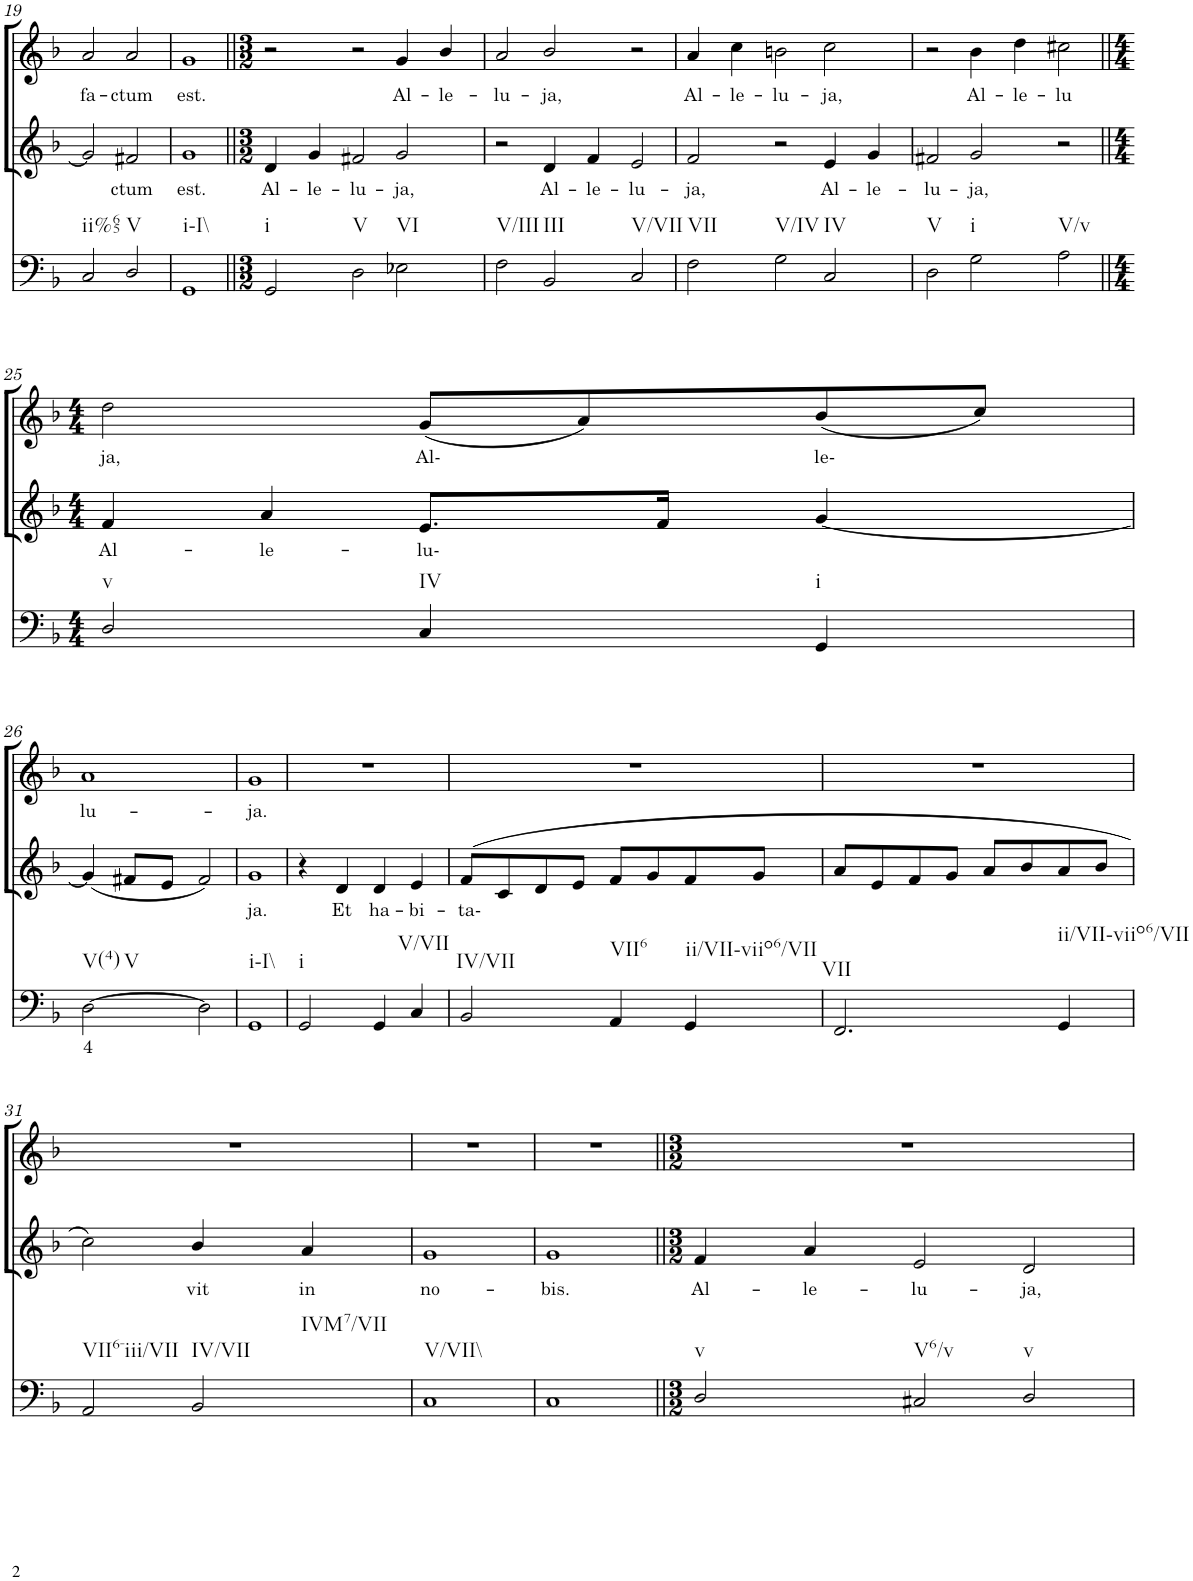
**kern	**text	**kern	**text	**kern	**text
*part3	*part3	*part2	*part2	*part1	*part1
*staff3	*staff3	*staff2	*staff2	*staff1	*staff1
*I"Continuo	*	*I"Soprano II	*	*I"Soprano I	*
!!LO:PB:g=z
*clefF4	*	*clefG2	*	*clefG2	*
*k[b-]	*	*k[b-]	*	*k[b-]	*
*M4/4	*	*M4/4	*	*M4/4	*
=19	=19	=19	=19	=19	=19
!LO:TX:b:t=ii%65	!	!	!	!	!
!	!	!	!	!	!LO:LY:b
2C/	.	2g/]	.	2a/	fa-
!LO:TX:b:t=V	!	!	!	!	!
!	!	!	!LO:LY:b	!	!LO:LY:b
2D/	.	2f#X/	ctum	2a/	ctum
=20	=20	=20	=20	=20	=20
!LO:TX:b:t=i\\-I\\	!	!	!	!	!
!	!	!	!LO:LY:b	!	!LO:LY:b
1GG	.	1g	est.	1g	est.
=21||	=21||	=21||	=21||	=21||	=21||
*M3/2	*	*M3/2	*	*M3/2	*
!LO:TX:b:t=i	!	!	!	!	!
!	!	!	!LO:LY:b	!	!
2GG/	.	4d/	Al-	2r	.
!	!	!	!LO:LY:b	!	!
.	.	4g/	le-	.	.
!LO:TX:b:t=V	!	!	!	!	!
!	!	!	!LO:LY:b	!	!
2D\	.	2f#X/	lu-	2r	.
!LO:TX:b:t=VI	!	!	!	!	!
!	!	!	!LO:LY:b	!	!LO:LY:b
2E-X\	.	2g/	ja,	4g/	Al-
!	!	!	!	!	!LO:LY:b
.	.	.	.	4b-/	le-
=22	=22	=22	=22	=22	=22
!LO:TX:b:t=V/III	!	!	!	!	!
!	!	!	!	!	!LO:LY:b
2F\	.	2r	.	2a/	lu-
!LO:TX:b:t=III	!	!	!	!	!
!	!	!	!LO:LY:b	!	!LO:LY:b
2BB-/	.	4d/	Al-	2b-/	ja,
!	!	!	!LO:LY:b	!	!
.	.	4f/	le-	.	.
!LO:TX:b:t=V/VII	!	!	!	!	!
!	!	!	!LO:LY:b	!	!
2C/	.	2e/	lu-	2r	.
=23	=23	=23	=23	=23	=23
!LO:TX:b:t=VII	!	!	!	!	!
!	!	!	!LO:LY:b	!	!LO:LY:b
2F\	.	2f/	ja,	4a/	Al-
!	!	!	!	!	!LO:LY:b
.	.	.	.	4cc\	le-
!LO:TX:b:t=V/IV	!	!	!	!	!
!	!	!	!	!	!LO:LY:b
2G\	.	2r	.	2bn\	lu-
!LO:TX:b:t=IV	!	!	!	!	!
!	!	!	!LO:LY:b	!	!LO:LY:b
2C/	.	4e/	Al-	2cc\	ja,
!	!	!	!LO:LY:b	!	!
.	.	4g/	le-	.	.
=24	=24	=24	=24	=24	=24
!LO:TX:b:t=V	!	!	!	!	!
!	!	!	!LO:LY:b	!	!
2D\	.	2f#X/	lu-	2r	.
!LO:TX:b:t=i	!	!	!	!	!
!	!	!	!LO:LY:b	!	!LO:LY:b
2G\	.	2g/	ja,	4b-\	Al-
!	!	!	!	!	!LO:LY:b
.	.	.	.	4dd\	le-
!LO:TX:b:t=V/v	!	!	!	!	!
!	!	!	!	!	!LO:LY:b
2A\	.	2r	.	2cc#X\	lu
!!LO:LB:g=z
=25||	=25||	=25||	=25||	=25||	=25||
*M4/4	*	*M4/4	*	*M4/4	*
!LO:TX:b:t=v	!	!	!	!	!
!	!	!	!LO:LY:b	!	!LO:LY:b
2D/	.	4f/	Al-	2dd\	ja,
!	!	!	!LO:LY:b	!	!
.	.	4a/	le-	.	.
!LO:TX:b:t=IV	!	!	!	!	!
!	!	!	!LO:LY:b	!	!LO:LY:b
4C/	.	8.e/L	lu-	(8g/L	Al-
.	.	.	.	8a/)	.
.	.	16f/Jk	.	.	.
!LO:TX:b:t=i	!	!	!	!	!
!	!	!	!	!	!LO:LY:b
4GG/	.	[4g/	.	(8b-/	le-
.	.	.	.	8cc/J)	.
!!LO:LB:g=z
=26	=26	=26	=26	=26	=26
!LO:TX:b:t=V(4)	!	!	!	!	!
!LO:TX:b:t=V	!	!	!	!	!
!	!LO:LY:b	!	!	!	!LO:LY:b
[2D\	4	(4g/]	.	1a	lu-
.	.	8f#X/L	.	.	.
.	.	8e/J	.	.	.
2D\]	.	2f#/)	.	.	.
=27	=27	=27	=27	=27	=27
!LO:TX:b:t=i\\-I\\	!	!	!	!	!
!	!	!	!LO:LY:b	!	!LO:LY:b
1GG	.	1g	ja.	1g	ja.
=28	=28	=28	=28	=28	=28
!LO:TX:b:t=i	!	!	!	!	!
2GG/	.	4r	.	1r	.
!	!	!	!LO:LY:b	!	!
.	.	4d/	Et	.	.
!	!	!	!LO:LY:b	!	!
4GG/	.	4d/	ha-	.	.
!LO:TX:b:t=V/VII	!	!	!	!	!
!	!	!	!LO:LY:b	!	!
4C/	.	4e/	bi-	.	.
=29	=29	=29	=29	=29	=29
!LO:TX:b:t=IV/VII	!	!	!	!	!
!	!	!	!LO:LY:b	!	!
2BB-/	.	(8f/L	ta-	1r	.
.	.	8c/	.	.	.
.	.	8d/	.	.	.
.	.	8e/J	.	.	.
!LO:TX:b:t=VII6	!	!	!	!	!
4AA/	.	8f/L	.	.	.
.	.	8g/	.	.	.
!LO:TX:b:t=ii/VII-viio6/VII	!	!	!	!	!
4GG/	.	8f/	.	.	.
.	.	8g/J	.	.	.
=30	=30	=30	=30	=30	=30
!LO:TX:b:t=VII	!	!	!	!	!
2.FF/	.	8a/L	.	1r	.
.	.	8e/	.	.	.
.	.	8f/	.	.	.
.	.	8g/J	.	.	.
.	.	8a/L	.	.	.
.	.	8b-/	.	.	.
!LO:TX:b:t=ii/VII-viio6/VII	!	!	!	!	!
4GG/	.	8a/	.	.	.
.	.	8b-/J	.	.	.
!!LO:LB:g=z
=31	=31	=31	=31	=31	=31
!LO:TX:b:t=VII6-iii/VII	!	!	!	!	!
2AA/	.	2cc\)	.	1r	.
!LO:TX:b:t=IV/VII	!	!	!	!	!
!LO:TX:b:t=IVM7/VII	!	!	!	!	!
!	!	!	!LO:LY:b	!	!
2BB-/	.	4b-/	vit	.	.
!	!	!	!LO:LY:b	!	!
.	.	4a/	in	.	.
=32	=32	=32	=32	=32	=32
!LO:TX:b:t=V/VII\\	!	!	!	!	!
!	!	!	!LO:LY:b	!	!
1C	.	1g	no-	1r	.
=33	=33	=33	=33	=33	=33
!	!	!	!LO:LY:b	!	!
1C	.	1g	bis.	1r	.
=34||	=34||	=34||	=34||	=34||	=34||
*M3/2	*	*M3/2	*	*M3/2	*
!LO:TX:b:t=v	!	!	!	!	!
!	!	!	!LO:LY:b	!	!
2D/	.	4f/	Al-	1.r	.
!	!	!	!LO:LY:b	!	!
.	.	4a/	le-	.	.
!LO:TX:b:t=V6/v	!	!	!	!	!
!	!	!	!LO:LY:b	!	!
2C#X/	.	2e/	lu-	.	.
!LO:TX:b:t=v	!	!	!	!	!
!	!	!	!LO:LY:b	!	!
2D/	.	2d/	ja,	.	.
=	=	=	=	=	=
*-	*-	*-	*-	*-	*-
